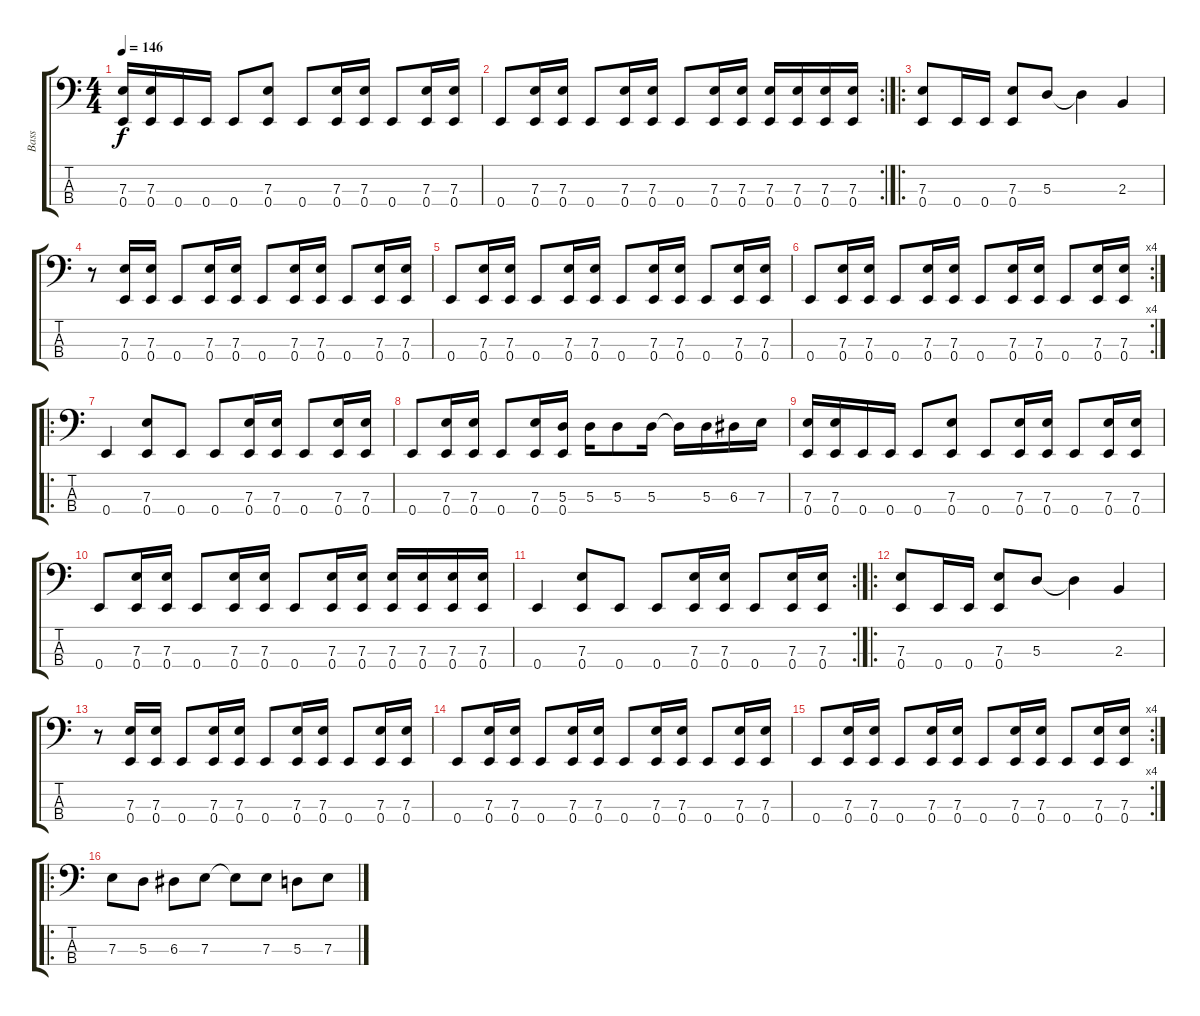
\track ("Bass" "Bass") {instrument electricbasspick}
\staff {score tabs}
\tuning (G2 D2 A1 E1) {hide}
\ts (4 4)
\tempo 146
\clef f4
\ks c
(7.3 0.4).16{dy f} (7.3 0.4).16 0.4.16 0.4.16 0.4.8 (7.3 0.4).8 0.4.8 (7.3 0.4).16 (7.3 0.4).16 0.4.8 (7.3 0.4).16 (7.3 0.4).16 |
\rc 2
0.4.8 (7.3 0.4).16 (7.3 0.4).16 0.4.8 (7.3 0.4).16 (7.3 0.4).16 0.4.8 (7.3 0.4).16 (7.3 0.4).16 (7.3 0.4).16 (7.3 0.4).16 (7.3 0.4).16 (7.3 0.4).16 |
\ro
(7.3 0.4).8 0.4.16 0.4.16 (7.3 0.4).8 5.3.8 5.3{t}.4 2.3.4 |
r.8 (7.3 0.4).16 (7.3 0.4).16 0.4.8 (7.3 0.4).16 (7.3 0.4).16 0.4.8 (7.3 0.4).16 (7.3 0.4).16 0.4.8 (7.3 0.4).16 (7.3 0.4).16 |
0.4.8 (7.3 0.4).16 (7.3 0.4).16 0.4.8 (7.3 0.4).16 (7.3 0.4).16 0.4.8 (7.3 0.4).16 (7.3 0.4).16 0.4.8 (7.3 0.4).16 (7.3 0.4).16 |
\rc 4
0.4.8 (7.3 0.4).16 (7.3 0.4).16 0.4.8 (7.3 0.4).16 (7.3 0.4).16 0.4.8 (7.3 0.4).16 (7.3 0.4).16 0.4.8 (7.3 0.4).16 (7.3 0.4).16 |
\ro
0.4.4 (7.3 0.4).8 0.4.8 0.4.8 (7.3 0.4).16 (7.3 0.4).16 0.4.8 (7.3 0.4).16 (7.3 0.4).16 |
0.4.8 (7.3 0.4).16 (7.3 0.4).16 0.4.8 (7.3 0.4).16 (5.3 0.4).16 5.3.16 5.3.8 5.3.16 5.3{t}.16 5.3.16 6.3.16 7.3.16 |
(7.3 0.4).16 (7.3 0.4).16 0.4.16 0.4.16 0.4.8 (7.3 0.4).8 0.4.8 (7.3 0.4).16 (7.3 0.4).16 0.4.8 (7.3 0.4).16 (7.3 0.4).16 |
0.4.8 (7.3 0.4).16 (7.3 0.4).16 0.4.8 (7.3 0.4).16 (7.3 0.4).16 0.4.8 (7.3 0.4).16 (7.3 0.4).16 (7.3 0.4).16 (7.3 0.4).16 (7.3 0.4).16 (7.3 0.4).16 |
\rc 2
0.4.4 (7.3 0.4).8 0.4.8 0.4.8 (7.3 0.4).16 (7.3 0.4).16 0.4.8 (7.3 0.4).16 (7.3 0.4).16 |
\ro
(7.3 0.4).8 0.4.16 0.4.16 (7.3 0.4).8 5.3.8 5.3{t}.4 2.3.4 |
r.8 (7.3 0.4).16 (7.3 0.4).16 0.4.8 (7.3 0.4).16 (7.3 0.4).16 0.4.8 (7.3 0.4).16 (7.3 0.4).16 0.4.8 (7.3 0.4).16 (7.3 0.4).16 |
0.4.8 (7.3 0.4).16 (7.3 0.4).16 0.4.8 (7.3 0.4).16 (7.3 0.4).16 0.4.8 (7.3 0.4).16 (7.3 0.4).16 0.4.8 (7.3 0.4).16 (7.3 0.4).16 |
\rc 4
0.4.8 (7.3 0.4).16 (7.3 0.4).16 0.4.8 (7.3 0.4).16 (7.3 0.4).16 0.4.8 (7.3 0.4).16 (7.3 0.4).16 0.4.8 (7.3 0.4).16 (7.3 0.4).16 |
\ro
7.3.8 5.3.8 6.3.8 7.3.8 7.3{t}.8 7.3.8 5.3.8 7.3.8
